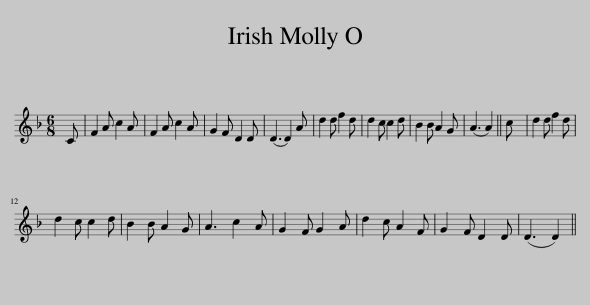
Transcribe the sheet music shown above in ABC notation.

X:1
L:1/8
M:6/8
I:linebreak $
K:F
V:1 treble
V:1
 C | F2 A c2 A | F2 A c2 A | G2 F D2 D | (D3 D2) A | %5
 d2 d f2 d | d2 c c2 d | B2 B A2 G | (A3 A2) || c | %10
 d2 d f2 d |$ d2 c c2 d | B2 B A2 G | A3 c2 A | G2 F G2 A | %15
 d2 c A2 F | G2 F D2 D | (D3 D2) || %18
